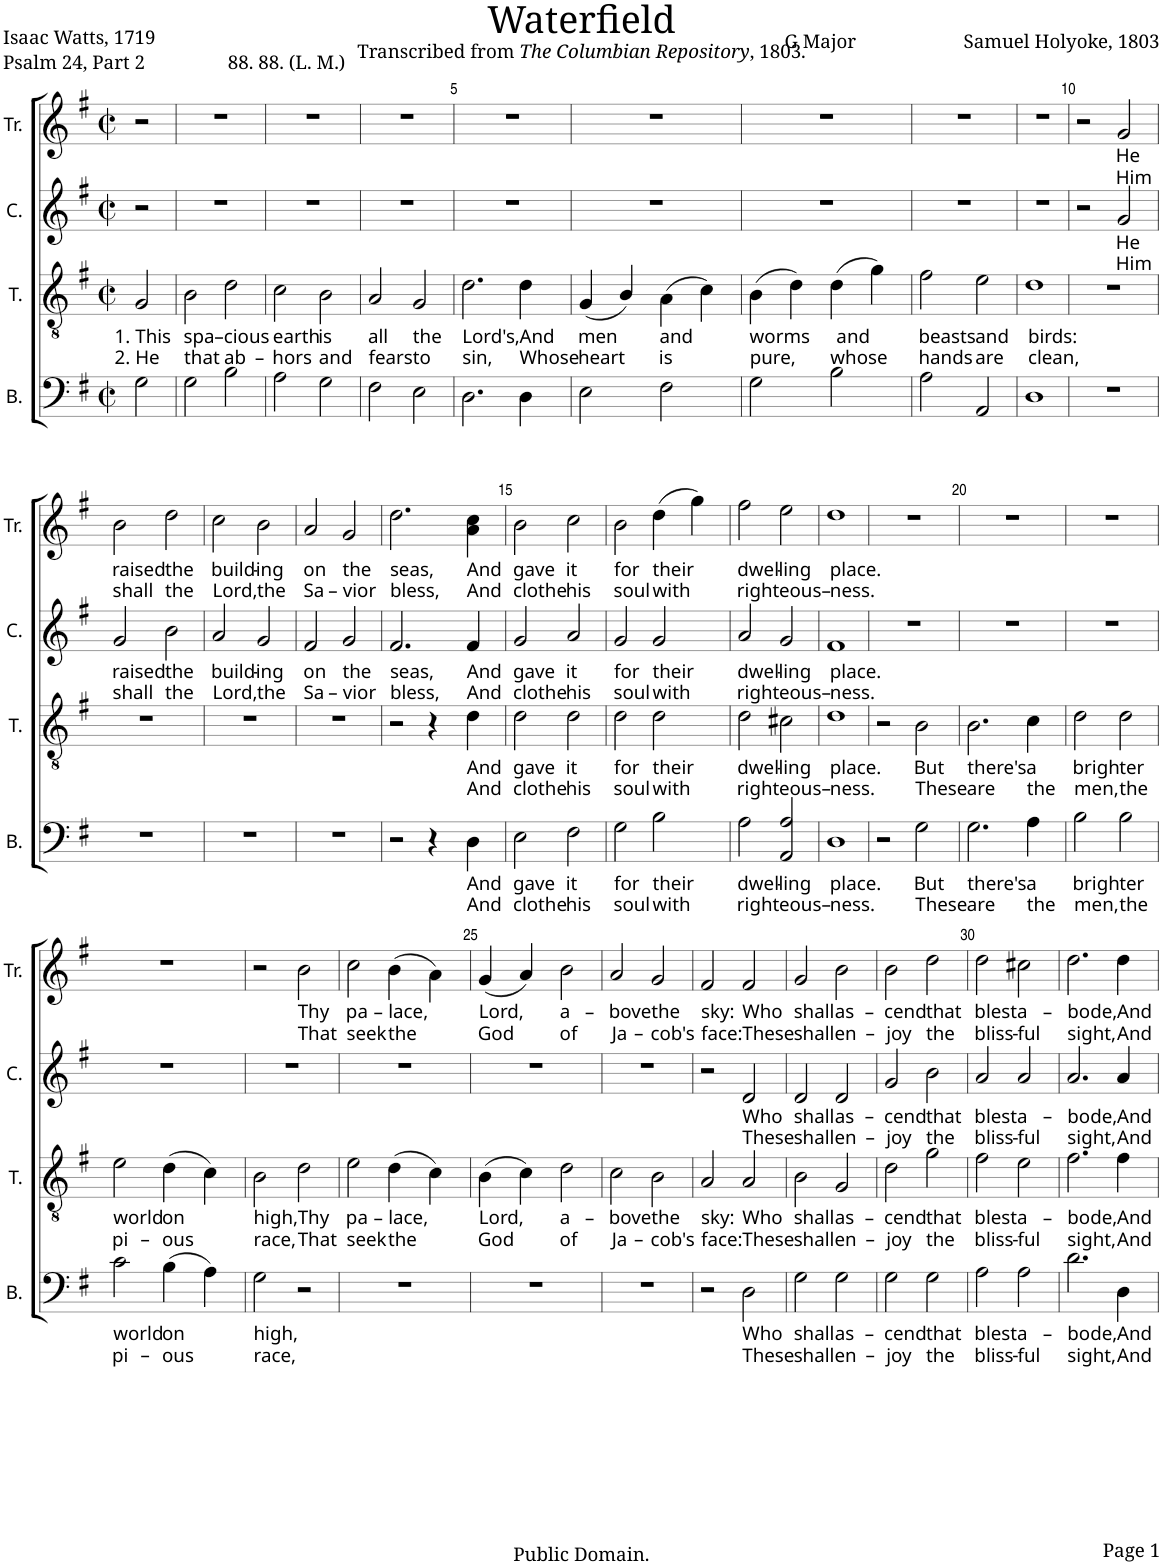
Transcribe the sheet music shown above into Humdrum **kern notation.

**kern	**text	**text	**kern	**text	**text	**kern	**text	**text	**kern	**text	**text
*part4	*part4	*part4	*part3	*part3	*part3	*part2	*part2	*part2	*part1	*part1	*part1
*staff4	*staff4	*staff4	*staff3	*staff3	*staff3	*staff2	*staff2	*staff2	*staff1	*staff1	*staff1
*I"B.	*	*	*I"T.	*	*	*I"C.	*	*	*I"Tr.	*	*
*I'B.	*	*	*I'T.	*	*	*I'C.	*	*	*I'Tr.	*	*
*clefF4	*	*	*clefGv2	*	*	*clefG2	*	*	*clefG2	*	*
*k[f#]	*	*	*k[f#]	*	*	*k[f#]	*	*	*k[f#]	*	*
*M2/2	*	*	*M2/2	*	*	*M2/2	*	*	*M2/2	*	*
*met(c|)	*	*	*met(c|)	*	*	*met(c|)	*	*	*met(c|)	*	*
=1	=1	=1	=1	=1	=1	=1	=1	=1	=1	=1	=1
!	!	!	!	!LO:LY:b	!LO:LY:b	!	!	!	!	!	!
2G\	.	.	2G/	1. This	2. He	2r	.	.	2r	.	.
=2	=2	=2	=2	=2	=2	=2	=2	=2	=2	=2	=2
!	!	!	!	!LO:LY:b	!LO:LY:b	!	!	!	!	!	!
2G\	.	.	2B\	spa-	that	1r	.	.	1r	.	.
!	!	!	!	!LO:LY:b	!LO:LY:b	!	!	!	!	!	!
2B\	.	.	2d\	-cious	ab-	.	.	.	.	.	.
=3	=3	=3	=3	=3	=3	=3	=3	=3	=3	=3	=3
!	!	!	!	!LO:LY:b	!LO:LY:b	!	!	!	!	!	!
2A\	.	.	2c\	earth	-hors	1r	.	.	1r	.	.
!	!	!	!	!LO:LY:b	!LO:LY:b	!	!	!	!	!	!
2G\	.	.	2B\	is	and	.	.	.	.	.	.
=4	=4	=4	=4	=4	=4	=4	=4	=4	=4	=4	=4
!	!	!	!	!LO:LY:b	!LO:LY:b	!	!	!	!	!	!
2F#\	.	.	2A/	all	fears	1r	.	.	1r	.	.
!	!	!	!	!LO:LY:b	!LO:LY:b	!	!	!	!	!	!
2E\	.	.	2G/	the	to	.	.	.	.	.	.
=5	=5	=5	=5	=5	=5	=5	=5	=5	=5	=5	=5
!	!	!	!	!LO:LY:b	!LO:LY:b	!	!	!	!	!	!
2.D\	.	.	2.d\	Lord's,	sin,	1r	.	.	1r	.	.
!	!	!	!	!LO:LY:b	!LO:LY:b	!	!	!	!	!	!
4D\	.	.	4d\	And	Whose	.	.	.	.	.	.
=6	=6	=6	=6	=6	=6	=6	=6	=6	=6	=6	=6
!	!	!	!	!LO:LY:b	!LO:LY:b	!	!	!	!	!	!
2E\	.	.	(4G/	men	heart	1r	.	.	1r	.	.
.	.	.	4B/)	.	.	.	.	.	.	.	.
!	!	!	!	!LO:LY:b	!LO:LY:b	!	!	!	!	!	!
2F#\	.	.	(4A\	and	is	.	.	.	.	.	.
.	.	.	4c\)	.	.	.	.	.	.	.	.
=7	=7	=7	=7	=7	=7	=7	=7	=7	=7	=7	=7
!	!	!	!	!LO:LY:b	!LO:LY:b	!	!	!	!	!	!
2G\	.	.	(4B\	worms	pure,	1r	.	.	1r	.	.
.	.	.	4d\)	.	.	.	.	.	.	.	.
!	!	!	!	!LO:LY:b	!LO:LY:b	!	!	!	!	!	!
2B\	.	.	(4d\	and	whose	.	.	.	.	.	.
.	.	.	4g\)	.	.	.	.	.	.	.	.
=8	=8	=8	=8	=8	=8	=8	=8	=8	=8	=8	=8
!	!	!	!	!LO:LY:b	!LO:LY:b	!	!	!	!	!	!
2A\	.	.	2f#\	beasts	hands	1r	.	.	1r	.	.
!	!	!	!	!LO:LY:b	!LO:LY:b	!	!	!	!	!	!
2AA/	.	.	2e\	and	are	.	.	.	.	.	.
=9	=9	=9	=9	=9	=9	=9	=9	=9	=9	=9	=9
!	!	!	!	!LO:LY:b	!LO:LY:b	!	!	!	!	!	!
1D	.	.	1d	birds:	clean,	1r	.	.	1r	.	.
=10	=10	=10	=10	=10	=10	=10	=10	=10	=10	=10	=10
1r	.	.	1r	.	.	2r	.	.	2r	.	.
!	!	!	!	!	!	!	!LO:LY:b	!LO:LY:b	!	!LO:LY:b	!LO:LY:b
.	.	.	.	.	.	2g/	He	Him	2g/	He	Him
!!LO:LB:g=z
=11	=11	=11	=11	=11	=11	=11	=11	=11	=11	=11	=11
!	!	!	!	!	!	!	!LO:LY:b	!LO:LY:b	!	!LO:LY:b	!LO:LY:b
1r	.	.	1r	.	.	2g/	raised	shall	2b\	raised	shall
!	!	!	!	!	!	!	!LO:LY:b	!LO:LY:b	!	!LO:LY:b	!LO:LY:b
.	.	.	.	.	.	2b\	the	the	2dd\	the	the
=12	=12	=12	=12	=12	=12	=12	=12	=12	=12	=12	=12
!	!	!	!	!	!	!	!LO:LY:b	!LO:LY:b	!	!LO:LY:b	!LO:LY:b
1r	.	.	1r	.	.	2a/	build-	Lord,	2cc\	build-	Lord,
!	!	!	!	!	!	!	!LO:LY:b	!LO:LY:b	!	!LO:LY:b	!LO:LY:b
.	.	.	.	.	.	2g/	-ing	the	2b\	-ing	the
=13	=13	=13	=13	=13	=13	=13	=13	=13	=13	=13	=13
!	!	!	!	!	!	!	!LO:LY:b	!LO:LY:b	!	!LO:LY:b	!LO:LY:b
1r	.	.	1r	.	.	2f#/	on	Sa-	2a/	on	Sa-
!	!	!	!	!	!	!	!LO:LY:b	!LO:LY:b	!	!LO:LY:b	!LO:LY:b
.	.	.	.	.	.	2g/	the	-vior	2g/	the	-vior
=14	=14	=14	=14	=14	=14	=14	=14	=14	=14	=14	=14
!	!	!	!	!	!	!	!LO:LY:b	!LO:LY:b	!	!LO:LY:b	!LO:LY:b
2r	.	.	2r	.	.	2.f#/	seas,	bless,	2.dd\	seas,	bless,
4r	.	.	4r	.	.	.	.	.	.	.	.
!	!LO:LY:b	!LO:LY:b	!	!LO:LY:b	!LO:LY:b	!	!LO:LY:b	!LO:LY:b	!	!LO:LY:b	!LO:LY:b
4D\	And	And	4d\	And	And	4f#/	And	And	4a\ 4cc\	And	And
=15	=15	=15	=15	=15	=15	=15	=15	=15	=15	=15	=15
!	!LO:LY:b	!LO:LY:b	!	!LO:LY:b	!LO:LY:b	!	!LO:LY:b	!LO:LY:b	!	!LO:LY:b	!LO:LY:b
2E\	gave	clothe	2d\	gave	clothe	2g/	gave	clothe	2b\	gave	clothe
!	!LO:LY:b	!LO:LY:b	!	!LO:LY:b	!LO:LY:b	!	!LO:LY:b	!LO:LY:b	!	!LO:LY:b	!LO:LY:b
2F#\	it	his	2d\	it	his	2a/	it	his	2cc\	it	his
=16	=16	=16	=16	=16	=16	=16	=16	=16	=16	=16	=16
!	!LO:LY:b	!LO:LY:b	!	!LO:LY:b	!LO:LY:b	!	!LO:LY:b	!LO:LY:b	!	!LO:LY:b	!LO:LY:b
2G\	for	soul	2d\	for	soul	2g/	for	soul	2b\	for	soul
!	!LO:LY:b	!LO:LY:b	!	!LO:LY:b	!LO:LY:b	!	!LO:LY:b	!LO:LY:b	!	!LO:LY:b	!LO:LY:b
2B\	their	with	2d\	their	with	2g/	their	with	(4dd\	their	with
.	.	.	.	.	.	.	.	.	4gg\)	.	.
=17	=17	=17	=17	=17	=17	=17	=17	=17	=17	=17	=17
!	!LO:LY:b	!LO:LY:b	!	!LO:LY:b	!LO:LY:b	!	!LO:LY:b	!LO:LY:b	!	!LO:LY:b	!LO:LY:b
2A\	dwel-	right-	2d\	dwel-	right-	2a/	dwel-	right-	2ff#\	dwel-	right-
!	!LO:LY:b	!LO:LY:b	!	!LO:LY:b	!LO:LY:b	!	!LO:LY:b	!LO:LY:b	!	!LO:LY:b	!LO:LY:b
2AA/ 2A/	-ling	-eous-	2c#X\	-ling	-eous-	2g/	-ling	-eous-	2ee\	-ling	-eous-
=18	=18	=18	=18	=18	=18	=18	=18	=18	=18	=18	=18
!	!LO:LY:b	!LO:LY:b	!	!LO:LY:b	!LO:LY:b	!	!LO:LY:b	!LO:LY:b	!	!LO:LY:b	!LO:LY:b
1D	place.	-ness.	1d	place.	-ness.	1f#	place.	-ness.	1dd	place.	-ness.
=19	=19	=19	=19	=19	=19	=19	=19	=19	=19	=19	=19
2r	.	.	2r	.	.	1r	.	.	1r	.	.
!	!LO:LY:b	!LO:LY:b	!	!LO:LY:b	!LO:LY:b	!	!	!	!	!	!
2G\	But	These	2B\	But	These	.	.	.	.	.	.
=20	=20	=20	=20	=20	=20	=20	=20	=20	=20	=20	=20
!	!LO:LY:b	!LO:LY:b	!	!LO:LY:b	!LO:LY:b	!	!	!	!	!	!
2.G\	there's	are	2.B\	there's	are	1r	.	.	1r	.	.
!	!LO:LY:b	!LO:LY:b	!	!LO:LY:b	!LO:LY:b	!	!	!	!	!	!
4A\	a	the	4c\	a	the	.	.	.	.	.	.
=21	=21	=21	=21	=21	=21	=21	=21	=21	=21	=21	=21
!	!LO:LY:b	!LO:LY:b	!	!LO:LY:b	!LO:LY:b	!	!	!	!	!	!
2B\	brigh-	men,	2d\	brigh-	men,	1r	.	.	1r	.	.
!	!LO:LY:b	!LO:LY:b	!	!LO:LY:b	!LO:LY:b	!	!	!	!	!	!
2B\	-ter	the	2d\	-ter	the	.	.	.	.	.	.
!!LO:LB:g=z
=22	=22	=22	=22	=22	=22	=22	=22	=22	=22	=22	=22
!	!LO:LY:b	!LO:LY:b	!	!LO:LY:b	!LO:LY:b	!	!	!	!	!	!
2c\	world	pi-	2e\	world	pi-	1r	.	.	1r	.	.
!	!LO:LY:b	!LO:LY:b	!	!LO:LY:b	!LO:LY:b	!	!	!	!	!	!
(4B\	on	-ous	(4d\	on	-ous	.	.	.	.	.	.
4A\)	.	.	4c\)	.	.	.	.	.	.	.	.
=23	=23	=23	=23	=23	=23	=23	=23	=23	=23	=23	=23
!	!LO:LY:b	!LO:LY:b	!	!LO:LY:b	!LO:LY:b	!	!	!	!	!	!
2G\	high,	race,	2B\	high,	race,	1r	.	.	2r	.	.
!	!	!	!	!LO:LY:b	!LO:LY:b	!	!	!	!	!LO:LY:b	!LO:LY:b
2r	.	.	2d\	Thy	That	.	.	.	2b\	Thy	That
=24	=24	=24	=24	=24	=24	=24	=24	=24	=24	=24	=24
!	!	!	!	!LO:LY:b	!LO:LY:b	!	!	!	!	!LO:LY:b	!LO:LY:b
1r	.	.	2e\	pa-	seek	1r	.	.	2cc\	pa-	seek
!	!	!	!	!LO:LY:b	!LO:LY:b	!	!	!	!	!LO:LY:b	!LO:LY:b
.	.	.	(4d\	-lace,	the	.	.	.	(4b\	-lace,	the
.	.	.	4c\)	.	.	.	.	.	4a\)	.	.
=25	=25	=25	=25	=25	=25	=25	=25	=25	=25	=25	=25
!	!	!	!	!LO:LY:b	!LO:LY:b	!	!	!	!	!LO:LY:b	!LO:LY:b
1r	.	.	(4B\	Lord,	God	1r	.	.	(4g/	Lord,	God
.	.	.	4c\)	.	.	.	.	.	4a/)	.	.
!	!	!	!	!LO:LY:b	!LO:LY:b	!	!	!	!	!LO:LY:b	!LO:LY:b
.	.	.	2d\	a-	of	.	.	.	2b\	a-	of
=26	=26	=26	=26	=26	=26	=26	=26	=26	=26	=26	=26
!	!	!	!	!LO:LY:b	!LO:LY:b	!	!	!	!	!LO:LY:b	!LO:LY:b
1r	.	.	2c\	-bove	Ja-	1r	.	.	2a/	-bove	Ja-
!	!	!	!	!LO:LY:b	!LO:LY:b	!	!	!	!	!LO:LY:b	!LO:LY:b
.	.	.	2B\	the	-cob's	.	.	.	2g/	the	-cob's
=27	=27	=27	=27	=27	=27	=27	=27	=27	=27	=27	=27
!	!	!	!	!LO:LY:b	!LO:LY:b	!	!	!	!	!LO:LY:b	!LO:LY:b
2r	.	.	2A/	sky:	face:	2r	.	.	2f#/	sky:	face:
!	!LO:LY:b	!LO:LY:b	!	!LO:LY:b	!LO:LY:b	!	!LO:LY:b	!LO:LY:b	!	!LO:LY:b	!LO:LY:b
2D\	Who	These	2A/	Who	These	2d/	Who	These	2f#/	Who	These
=28	=28	=28	=28	=28	=28	=28	=28	=28	=28	=28	=28
!	!LO:LY:b	!LO:LY:b	!	!LO:LY:b	!LO:LY:b	!	!LO:LY:b	!LO:LY:b	!	!LO:LY:b	!LO:LY:b
2G\	shall	shall	2B\	shall	shall	2d/	shall	shall	2g/	shall	shall
!	!LO:LY:b	!LO:LY:b	!	!LO:LY:b	!LO:LY:b	!	!LO:LY:b	!LO:LY:b	!	!LO:LY:b	!LO:LY:b
2G\	as-	en-	2G/	as-	en-	2d/	as-	en-	2b\	as-	en-
=29	=29	=29	=29	=29	=29	=29	=29	=29	=29	=29	=29
!	!LO:LY:b	!LO:LY:b	!	!LO:LY:b	!LO:LY:b	!	!LO:LY:b	!LO:LY:b	!	!LO:LY:b	!LO:LY:b
2G\	-cend	-joy	2d\	-cend	-joy	2g/	-cend	-joy	2b\	-cend	-joy
!	!LO:LY:b	!LO:LY:b	!	!LO:LY:b	!LO:LY:b	!	!LO:LY:b	!LO:LY:b	!	!LO:LY:b	!LO:LY:b
2G\	that	the	2g\	that	the	2b\	that	the	2dd\	that	the
=30	=30	=30	=30	=30	=30	=30	=30	=30	=30	=30	=30
!	!LO:LY:b	!LO:LY:b	!	!LO:LY:b	!LO:LY:b	!	!LO:LY:b	!LO:LY:b	!	!LO:LY:b	!LO:LY:b
2A\	blest	bliss-	2f#\	blest	bliss-	2a/	blest	bliss-	2dd\	blest	bliss-
!	!LO:LY:b	!LO:LY:b	!	!LO:LY:b	!LO:LY:b	!	!LO:LY:b	!LO:LY:b	!	!LO:LY:b	!LO:LY:b
2A\	a-	-ful	2e\	a-	-ful	2a/	a-	-ful	2cc#X\	a-	-ful
=31	=31	=31	=31	=31	=31	=31	=31	=31	=31	=31	=31
!	!LO:LY:b	!LO:LY:b	!	!LO:LY:b	!LO:LY:b	!	!LO:LY:b	!LO:LY:b	!	!LO:LY:b	!LO:LY:b
2.d\	-bode,	sight,	2.f#\	-bode,	sight,	2.a/	-bode,	sight,	2.dd\	-bode,	sight,
!	!LO:LY:b	!LO:LY:b	!	!LO:LY:b	!LO:LY:b	!	!LO:LY:b	!LO:LY:b	!	!LO:LY:b	!LO:LY:b
4D\	And	And	4f#\	And	And	4a/	And	And	4dd\	And	And
=	=	=	=	=	=	=	=	=	=	=	=
*-	*-	*-	*-	*-	*-	*-	*-	*-	*-	*-	*-
